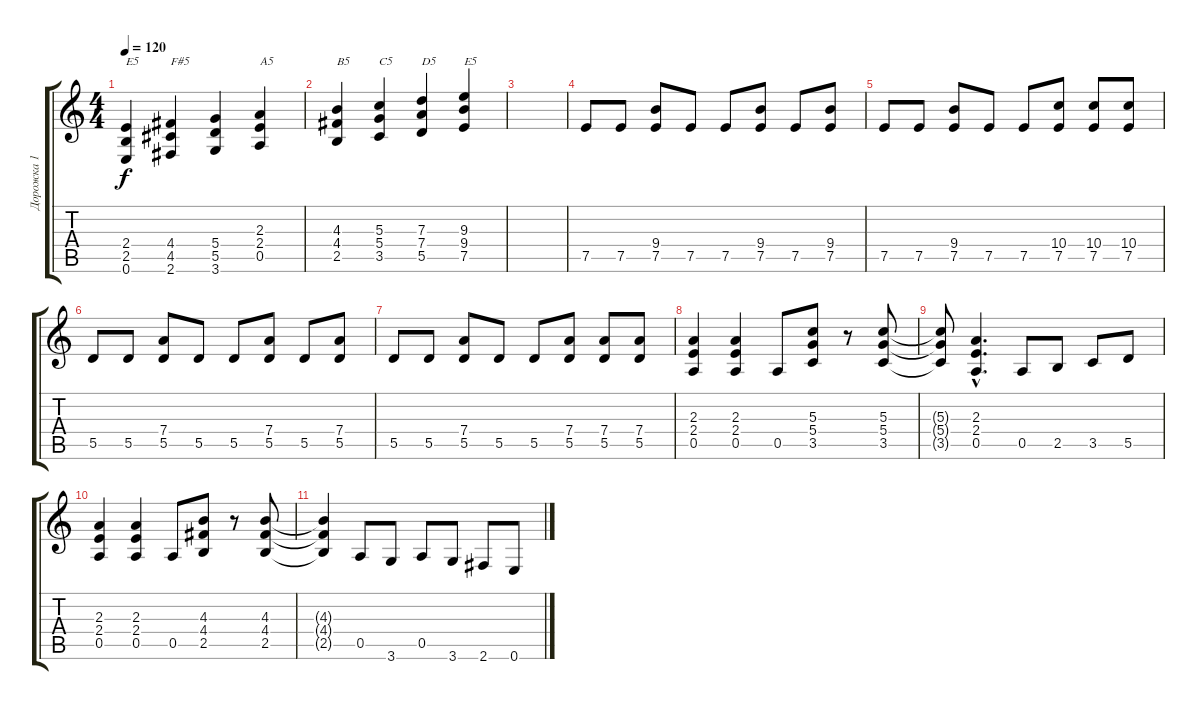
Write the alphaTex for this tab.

\track ("Дорожка 1" "Дорожка 1") {instrument distortionguitar}
\staff {score tabs}
\tuning (E4 B3 G3 D3 A2 E2) {hide}
\ts (4 4)
\tempo 120
\clef g2
\ks c
(2.4 2.5 0.6).4{txt "E5" dy f instrument distortionguitar} (4.4 4.5 2.6).4{txt "F#5"} (5.4 5.5 3.6).4 (2.3 2.4 0.5).4{txt "A5"} |
(4.3 4.4 2.5).4{txt "B5"} (5.3 5.4 3.5).4{txt "C5"} (7.3 7.4 5.5).4{txt "D5"} (9.3 9.4 7.5).4{txt "E5"} |
|
7.5.8 7.5.8 (9.4 7.5).8 7.5.8 7.5.8 (9.4 7.5).8 7.5.8 (9.4 7.5).8 |
7.5.8 7.5.8 (9.4 7.5).8 7.5.8 7.5.8 (10.4 7.5).8 (10.4 7.5).8 (10.4 7.5).8 |
5.5.8 5.5.8 (7.4 5.5).8 5.5.8 5.5.8 (7.4 5.5).8 5.5.8 (7.4 5.5).8 |
5.5.8 5.5.8 (7.4 5.5).8 5.5.8 5.5.8 (7.4 5.5).8 (7.4 5.5).8 (7.4 5.5).8 |
(2.3 2.4 0.5).4 (2.3 2.4 0.5).4 0.5.8 (5.3 5.4 3.5).8 r.8 (5.3 5.4 3.5).8 |
(5.3{t} 5.4{t} 3.5{t}).8 (2.3{hac} 2.4{hac} 0.5{hac}).4{d} 0.5.8 2.5.8 3.5.8 5.5.8 |
(2.3 2.4 0.5).4 (2.3 2.4 0.5).4 0.5.8 (4.3 4.4 2.5).8 r.8 (4.3 4.4 2.5).8 |
(4.3{t} 4.4{t} 2.5{t}).4 0.5.8 3.6.8 0.5.8 3.6.8 2.6.8 0.6.8
